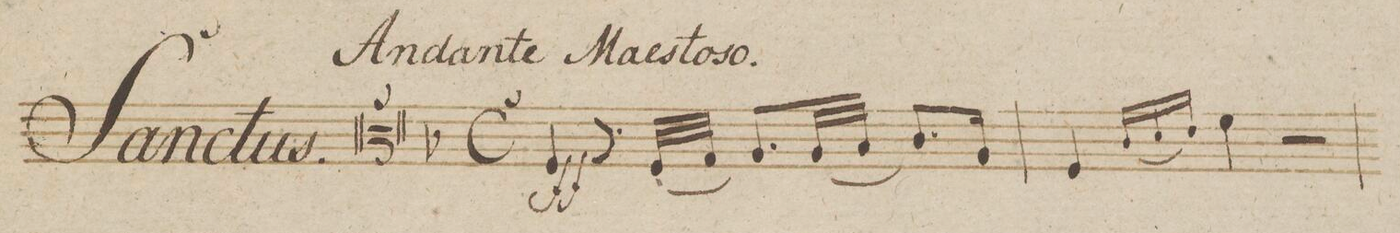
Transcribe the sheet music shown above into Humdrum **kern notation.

**kern	**dynam
*I"Viola.	*
*clefC3	*
*k[b-]	*
*met(c)	*
*M4/4	*
4F/	ff
8.r	.
(32F/LLL	.
32G/JJJ	.
8.A/L)	.
(32A/LL	.
32B-/JJJ	.
8.c/L)	.
16A/Jk	.
=2	=2
4F/	.
(32qqc/LLL	.
32qqd/	.
32qqe/JJJ)	.
4f\	.
2r	.
=3	=3
*-	*-
